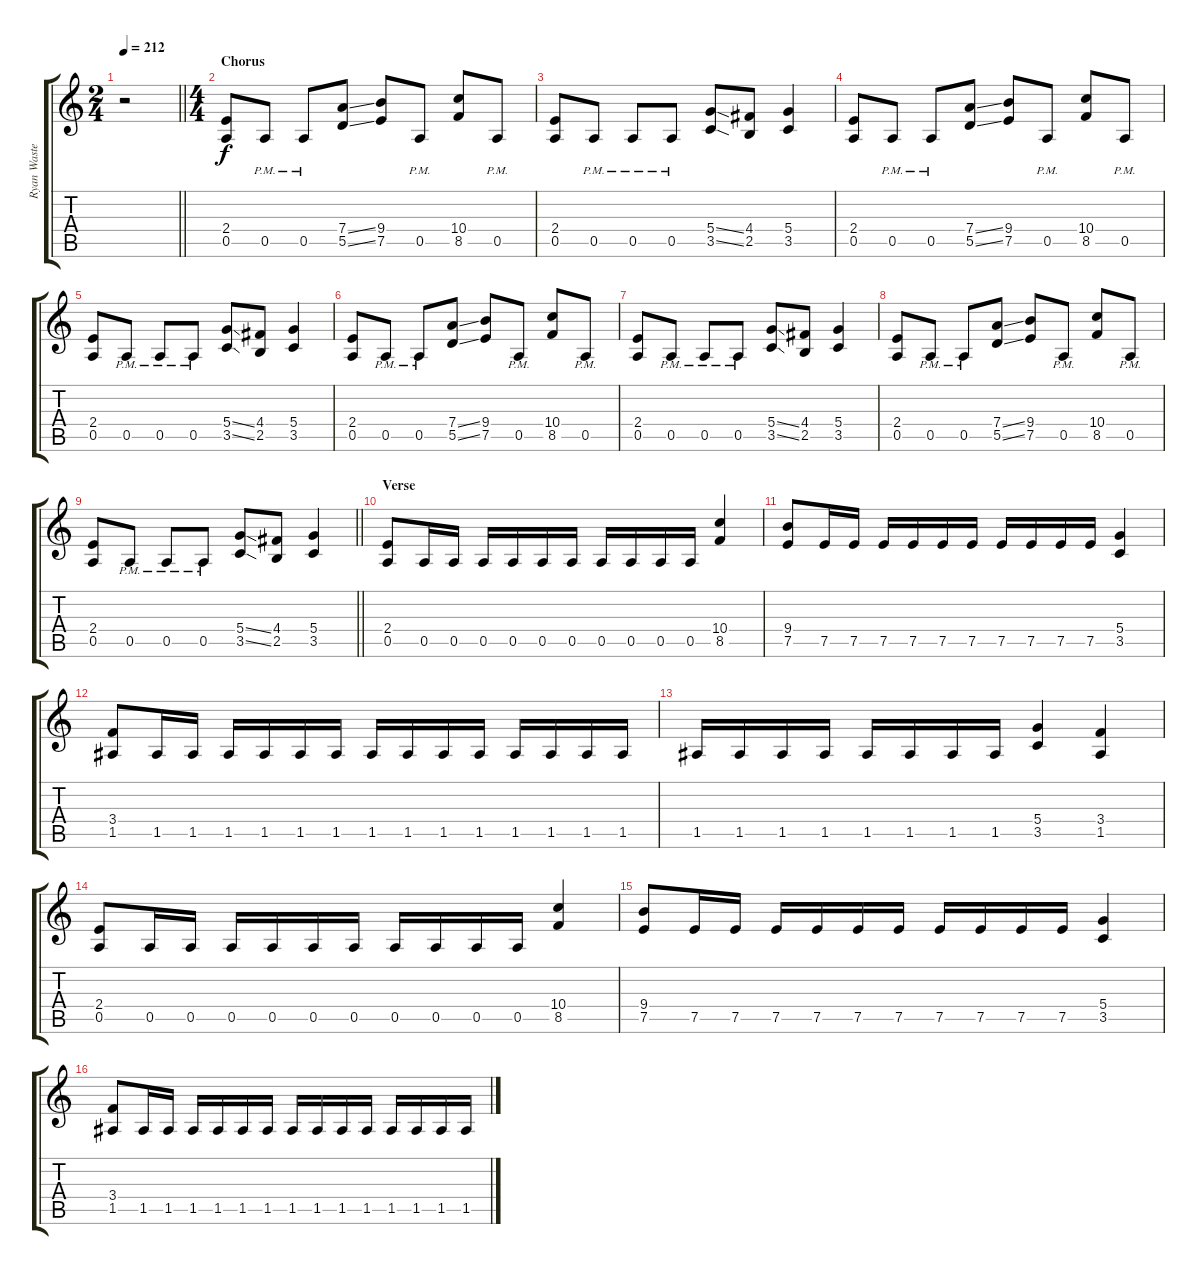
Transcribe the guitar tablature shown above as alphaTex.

\track ("Ryan Waste (Left)" "Ryan Waste") {instrument distortionguitar}
\staff {score tabs}
\tuning (E4 B3 G3 D3 A2 E2) {hide}
\ts (2 4)
\tempo 212
\clef g2
\barLineRight lightlight
\ks c
r.2{dy f instrument distortionguitar} |
\ts (4 4)
\section ("" "Chorus")
(2.4 0.5).8 0.5{pm}.8 0.5{pm}.8 (7.4{ss} 5.5{ss}).8 (9.4 7.5).8 0.5{pm}.8 (10.4 8.5).8 0.5{pm}.8 |
(2.4 0.5).8 0.5{pm}.8 0.5{pm}.8 0.5{pm}.8 (5.4{ss} 3.5{ss}).8 (4.4 2.5).8 (5.4 3.5).4 |
(2.4 0.5).8 0.5{pm}.8 0.5{pm}.8 (7.4{ss} 5.5{ss}).8 (9.4 7.5).8 0.5{pm}.8 (10.4 8.5).8 0.5{pm}.8 |
(2.4 0.5).8 0.5{pm}.8 0.5{pm}.8 0.5{pm}.8 (5.4{ss} 3.5{ss}).8 (4.4 2.5).8 (5.4 3.5).4 |
(2.4 0.5).8 0.5{pm}.8 0.5{pm}.8 (7.4{ss} 5.5{ss}).8 (9.4 7.5).8 0.5{pm}.8 (10.4 8.5).8 0.5{pm}.8 |
(2.4 0.5).8 0.5{pm}.8 0.5{pm}.8 0.5{pm}.8 (5.4{ss} 3.5{ss}).8 (4.4 2.5).8 (5.4 3.5).4 |
(2.4 0.5).8 0.5{pm}.8 0.5{pm}.8 (7.4{ss} 5.5{ss}).8 (9.4 7.5).8 0.5{pm}.8 (10.4 8.5).8 0.5{pm}.8 |
\barLineRight lightlight
(2.4 0.5).8 0.5{pm}.8 0.5{pm}.8 0.5{pm}.8 (5.4{ss} 3.5{ss}).8 (4.4 2.5).8 (5.4 3.5).4 |
\section ("" "Verse")
(2.4 0.5).8 0.5.16 0.5.16 0.5.16 0.5.16 0.5.16 0.5.16 0.5.16 0.5.16 0.5.16 0.5.16 (10.4 8.5).4 |
(9.4 7.5).8 7.5.16 7.5.16 7.5.16 7.5.16 7.5.16 7.5.16 7.5.16 7.5.16 7.5.16 7.5.16 (5.4 3.5).4 |
(3.4 1.5).8 1.5.16 1.5.16 1.5.16 1.5.16 1.5.16 1.5.16 1.5.16 1.5.16 1.5.16 1.5.16 1.5.16 1.5.16 1.5.16 1.5.16 |
1.5.16 1.5.16 1.5.16 1.5.16 1.5.16 1.5.16 1.5.16 1.5.16 (5.4 3.5).4 (3.4 1.5).4 |
(2.4 0.5).8 0.5.16 0.5.16 0.5.16 0.5.16 0.5.16 0.5.16 0.5.16 0.5.16 0.5.16 0.5.16 (10.4 8.5).4 |
(9.4 7.5).8 7.5.16 7.5.16 7.5.16 7.5.16 7.5.16 7.5.16 7.5.16 7.5.16 7.5.16 7.5.16 (5.4 3.5).4 |
(3.4 1.5).8 1.5.16 1.5.16 1.5.16 1.5.16 1.5.16 1.5.16 1.5.16 1.5.16 1.5.16 1.5.16 1.5.16 1.5.16 1.5.16 1.5.16
